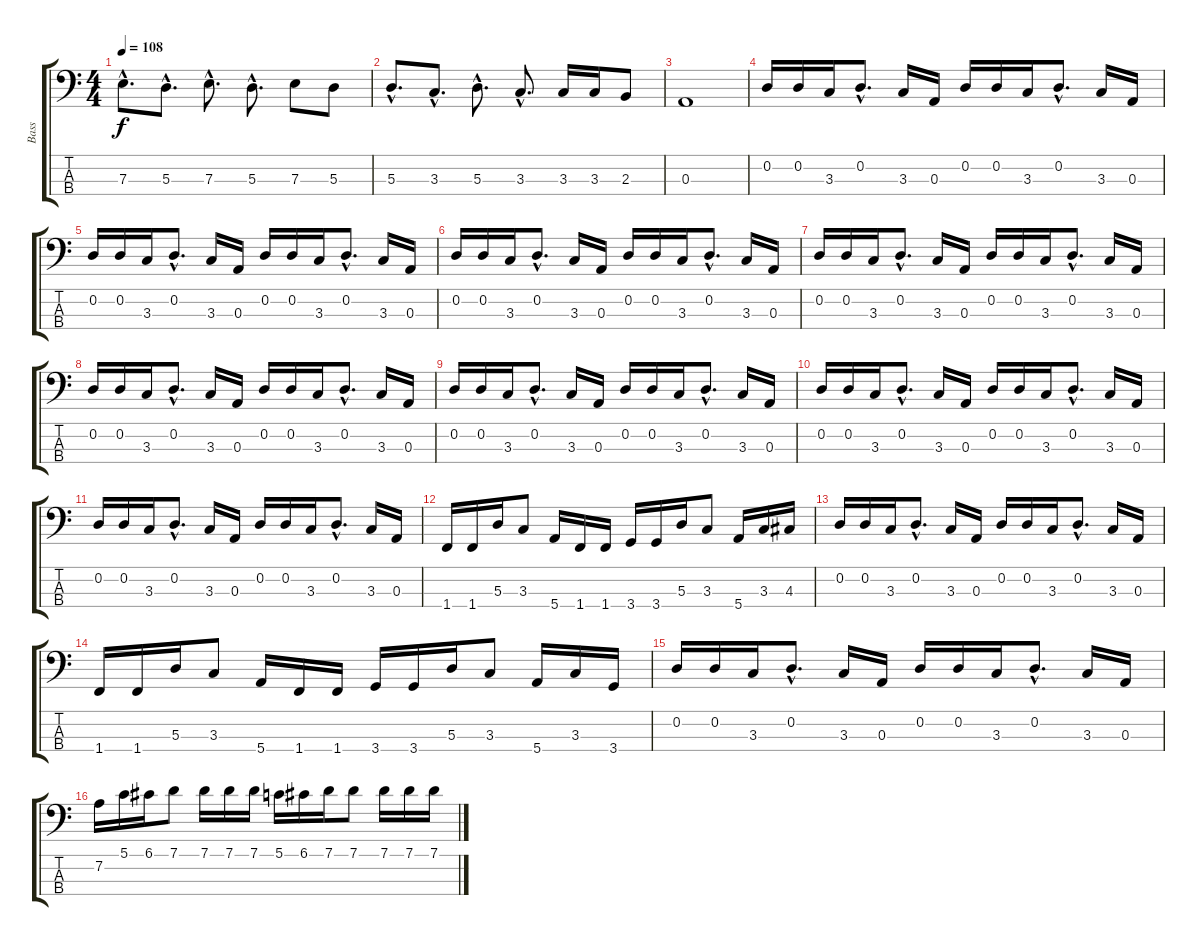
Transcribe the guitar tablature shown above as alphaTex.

\track ("Bass" "Bass") {instrument electricbassfinger}
\staff {score tabs}
\tuning (G2 D2 A1 E1) {hide}
\ts (4 4)
\tempo 108
\clef f4
\ks c
7.3{hac}.8{d dy f} 5.3{hac}.8{d} 7.3{hac}.8{d} 5.3{hac}.8{d} 7.3.8 5.3.8 |
5.3{hac}.8{d} 3.3{hac}.8{d} 5.3{hac}.8{d} 3.3{hac}.8{d} 3.3.16 3.3.16 2.3.8 |
0.3.1 |
0.2.16 0.2.16 3.3.16 0.2{hac}.8{d} 3.3.16 0.3.16 0.2.16 0.2.16 3.3.16 0.2{hac}.8{d} 3.3.16 0.3.16 |
0.2.16 0.2.16 3.3.16 0.2{hac}.8{d} 3.3.16 0.3.16 0.2.16 0.2.16 3.3.16 0.2{hac}.8{d} 3.3.16 0.3.16 |
0.2.16 0.2.16 3.3.16 0.2{hac}.8{d} 3.3.16 0.3.16 0.2.16 0.2.16 3.3.16 0.2{hac}.8{d} 3.3.16 0.3.16 |
0.2.16 0.2.16 3.3.16 0.2{hac}.8{d} 3.3.16 0.3.16 0.2.16 0.2.16 3.3.16 0.2{hac}.8{d} 3.3.16 0.3.16 |
0.2.16 0.2.16 3.3.16 0.2{hac}.8{d} 3.3.16 0.3.16 0.2.16 0.2.16 3.3.16 0.2{hac}.8{d} 3.3.16 0.3.16 |
0.2.16 0.2.16 3.3.16 0.2{hac}.8{d} 3.3.16 0.3.16 0.2.16 0.2.16 3.3.16 0.2{hac}.8{d} 3.3.16 0.3.16 |
0.2.16 0.2.16 3.3.16 0.2{hac}.8{d} 3.3.16 0.3.16 0.2.16 0.2.16 3.3.16 0.2{hac}.8{d} 3.3.16 0.3.16 |
0.2.16 0.2.16 3.3.16 0.2{hac}.8{d} 3.3.16 0.3.16 0.2.16 0.2.16 3.3.16 0.2{hac}.8{d} 3.3.16 0.3.16 |
1.4.16 1.4.16 5.3.16 3.3.8 5.4.16 1.4.16 1.4.16 3.4.16 3.4.16 5.3.16 3.3.8 5.4.16 3.3.16 4.3.16 |
0.2.16 0.2.16 3.3.16 0.2{hac}.8{d} 3.3.16 0.3.16 0.2.16 0.2.16 3.3.16 0.2{hac}.8{d} 3.3.16 0.3.16 |
1.4.16 1.4.16 5.3.16 3.3.8 5.4.16 1.4.16 1.4.16 3.4.16 3.4.16 5.3.16 3.3.8 5.4.16 3.3.16 3.4.16 |
0.2.16 0.2.16 3.3.16 0.2{hac}.8{d} 3.3.16 0.3.16 0.2.16 0.2.16 3.3.16 0.2{hac}.8{d} 3.3.16 0.3.16 |
7.2.16 5.1.16 6.1.16 7.1.8 7.1.16 7.1.16 7.1.16 5.1.16 6.1.16 7.1.16 7.1.8 7.1.16 7.1.16 7.1.16
